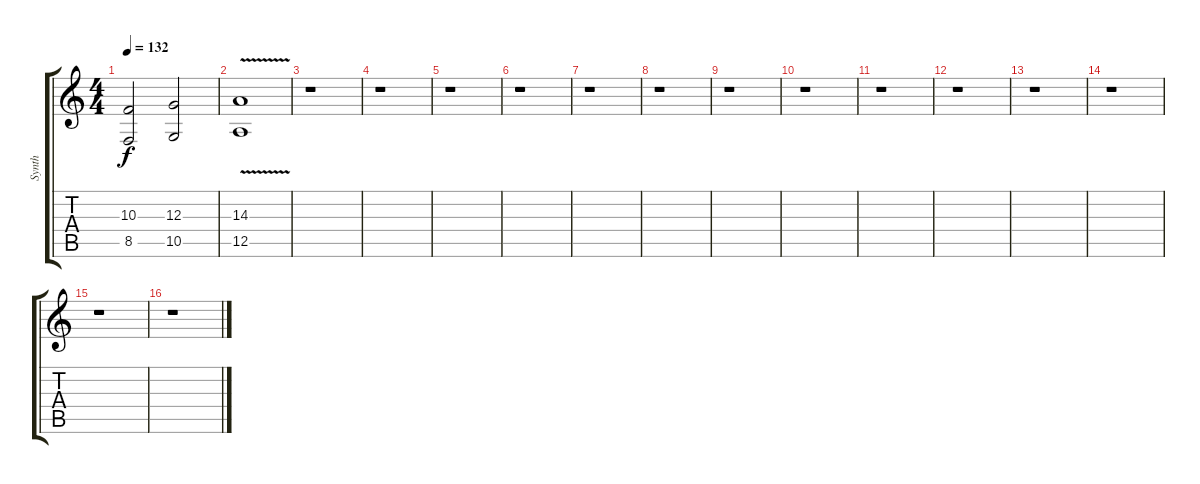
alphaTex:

\track ("Synth" "Synth") {instrument synthstrings1}
\staff {score tabs}
\tuning (E4 B3 G3 D3 A2 E2) {hide}
\ts (4 4)
\tempo 132
\clef g2
\ks c
(10.3{t} 8.5{t}).2{dy f} (12.3 10.5).2 |
(14.3{v} 12.5{v}).1 |
r.1 |
r.1 |
r.1 |
r.1 |
r.1 |
r.1 |
r.1 |
r.1 |
r.1 |
r.1 |
r.1 |
r.1 |
r.1 |
r.1
